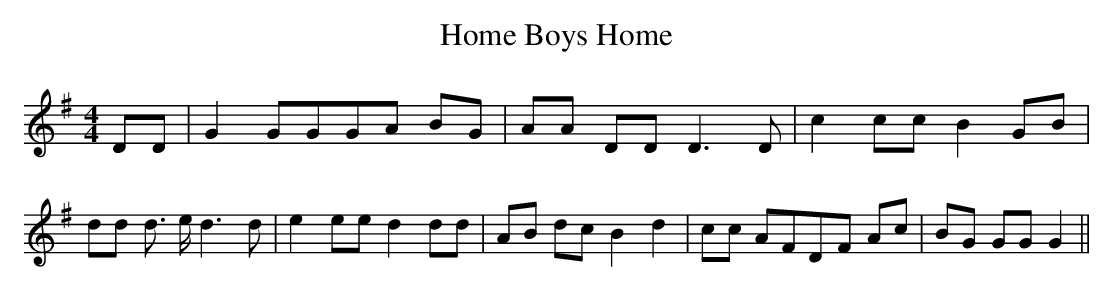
X:1
T:Home Boys Home
M:4/4
L:1/8
K:G
 DD| G2 GGG-A BG| AA DD D3 D| c2 cc B2 GB| dd d3/2 e/2 d3 d| e2 ee d2 dd|\
 AB dc B2 d2| cc AFD-F Ac| BG GG G2||
